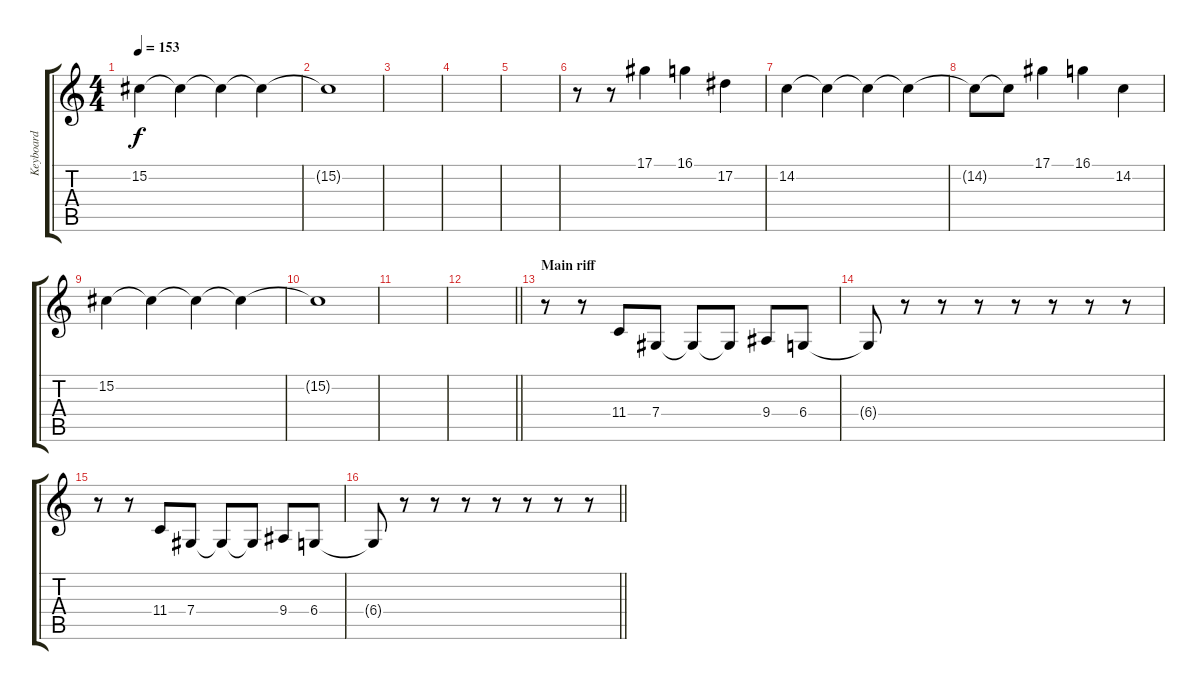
\track ("Keyboard" "Keyboard") {instrument vibraphone}
\staff {score tabs}
\tuning (Eb4 Bb3 Gb3 Db3 Ab2 Eb2) {hide}
\ts (4 4)
\tempo 153
\clef g2
\ks c
15.2.4{dy f} 15.2{t}.4 15.2{t}.4 15.2{t}.4 |
15.2{t}.1{volume 0} |
|
|
|
r.8 r.8 17.1.4 16.1.4 17.2.4 |
14.2.4 14.2{t}.4 14.2{t}.4 14.2{t}.4 |
14.2{t}.8 14.2{t}.8 17.1.4 16.1.4 14.2.4 |
15.2.4 15.2{t}.4 15.2{t}.4 15.2{t}.4 |
15.2{t}.1{volume 0} |
|
\barLineRight lightlight
|
\section ("" "Main riff")
r.8{volume 14 instrument accordion} r.8 11.4.8 7.4.8 7.4{t}.8 7.4{t}.8 9.4.8 6.4.8 |
6.4{t}.8 r.8 r.8 r.8 r.8 r.8 r.8 r.8 |
r.8 r.8 11.4.8 7.4.8 7.4{t}.8 7.4{t}.8 9.4.8 6.4.8 |
\barLineRight lightlight
6.4{t}.8 r.8 r.8 r.8 r.8 r.8 r.8 r.8
